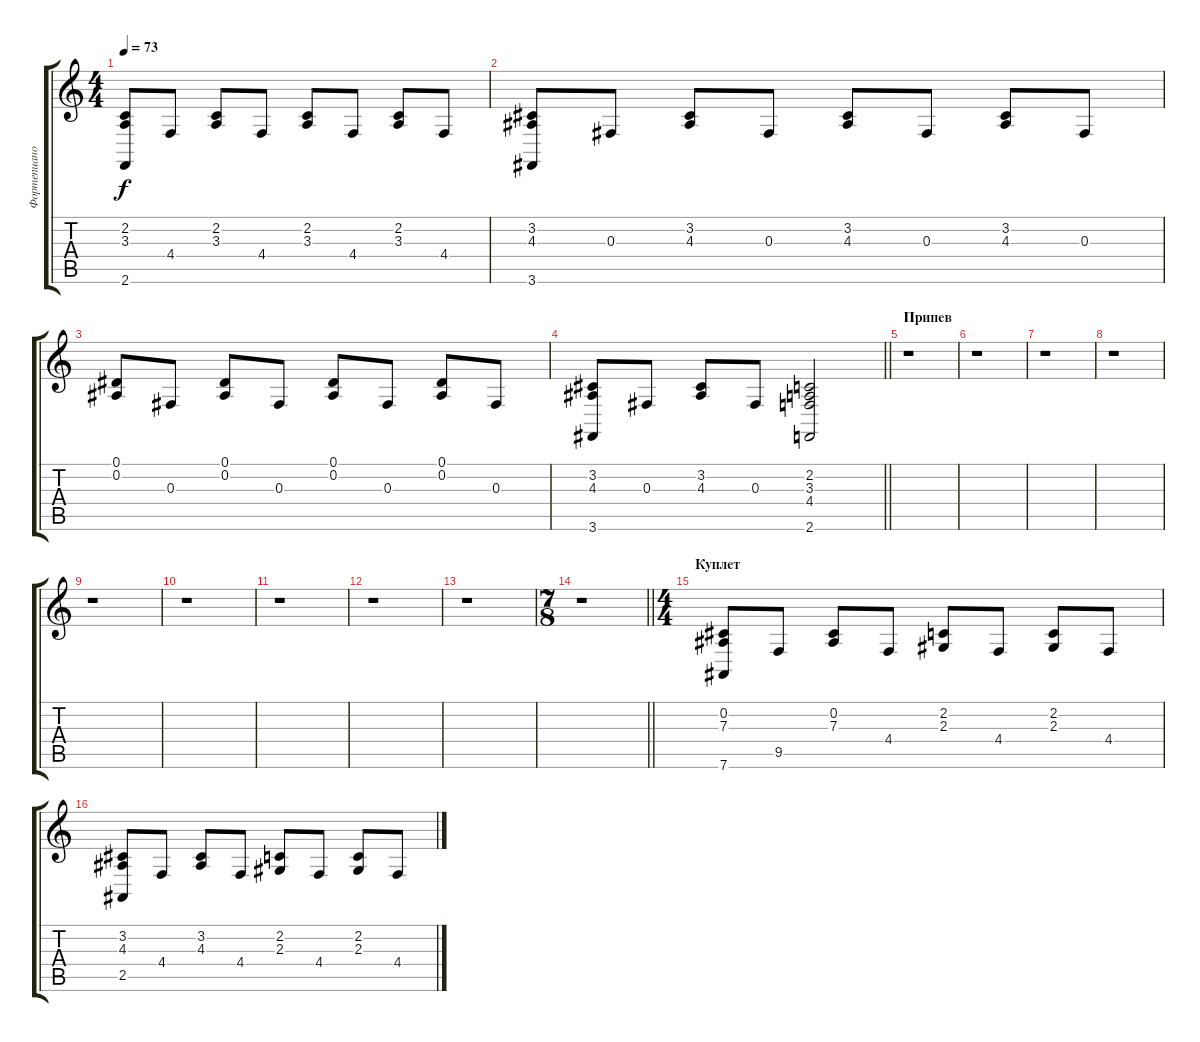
\track ("Фортепиано" "Фортепиано") {instrument acousticgrandpiano}
\staff {score tabs}
\tuning (Eb4 Bb3 Gb3 Db3 Ab2 Eb2) {hide}
\ts (4 4)
\tempo 73
\clef g2
\ks c
(2.2 3.3 2.6).8{dy f} 4.4.8 (2.2 3.3).8 4.4.8 (2.2 3.3).8 4.4.8 (2.2 3.3).8 4.4.8 |
(3.2 4.3 3.6).8 0.3.8 (3.2 4.3).8 0.3.8 (3.2 4.3).8 0.3.8 (3.2 4.3).8 0.3.8 |
(0.1 0.2).8 0.3.8 (0.1 0.2).8 0.3.8 (0.1 0.2).8 0.3.8 (0.1 0.2).8 0.3.8 |
\barLineRight lightlight
(3.2 4.3 3.6).8 0.3.8 (3.2 4.3).8 0.3.8 (2.2 3.3 4.4 2.6).2 |
\section ("" "Припев")
r.1 |
r.1 |
r.1 |
r.1 |
r.1 |
r.1 |
r.1 |
r.1 |
r.1 |
\ts (7 8)
\barLineRight lightlight
r.1 |
\ts (4 4)
\section ("" "Куплет")
(0.2 7.3 7.6).8 9.5.8 (0.2 7.3).8 4.4.8 (2.2 2.3).8 4.4.8 (2.2 2.3).8 4.4.8 |
(3.2 4.3 2.5).8 4.4.8 (3.2 4.3).8 4.4.8 (2.2 2.3).8 4.4.8 (2.2 2.3).8 4.4.8
